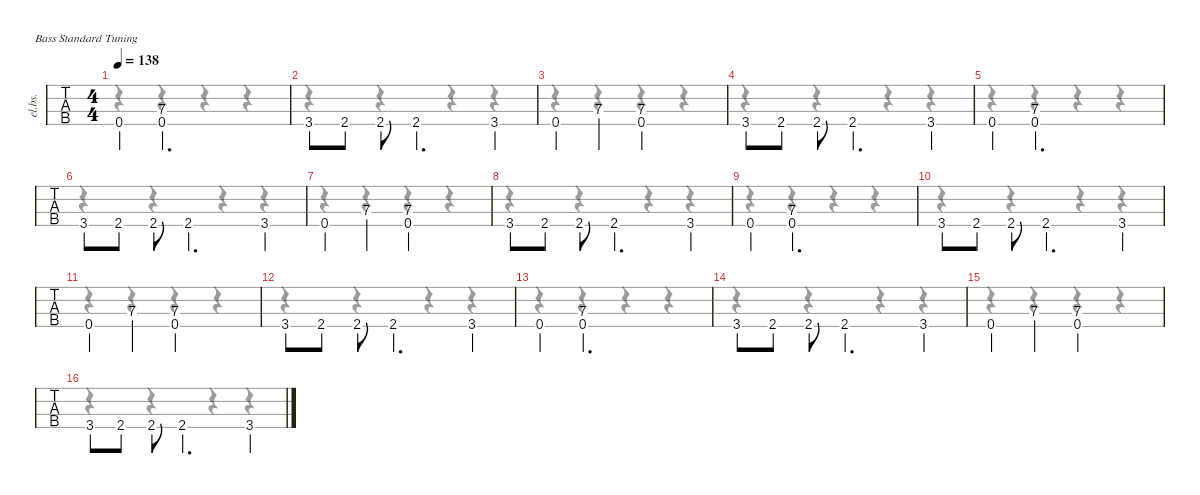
\defaultSystemsLayout 4
\hideDynamics
\bracketExtendMode nobrackets
\track ("Cliff Burton (clean)" "el.bs.") {instrument electricbassfinger}
\staff {tabs}
\tuning (G2 D2 A1 E1)
\voice
\ts (4 4)
\tempo 138
\clef f4
\ks c
0.4.4{dy f beam Up} (7.3 0.4).2{d beam Up} |
3.4.8{beam Up} 2.4{acc #}.8{beam Up} 2.4{acc #}.8{beam Up} 2.4{acc #}.4{d beam Up} 3.4.4{beam Up} |
0.4.4{beam Up} 7.3.4{beam Up} (7.3 0.4).2{beam Up} |
3.4.8{beam Up} 2.4{acc #}.8{beam Up} 2.4{acc #}.8{beam Up} 2.4{acc #}.4{d beam Up} 3.4.4{beam Up} |
0.4.4{beam Up} (7.3 0.4).2{d beam Up} |
3.4.8{beam Up} 2.4{acc #}.8{beam Up} 2.4{acc #}.8{beam Up} 2.4{acc #}.4{d beam Up} 3.4.4{beam Up} |
0.4.4{beam Up} 7.3.4{beam Up} (7.3 0.4).2{beam Up} |
3.4.8{beam Up} 2.4{acc #}.8{beam Up} 2.4{acc #}.8{beam Up} 2.4{acc #}.4{d beam Up} 3.4.4{beam Up} |
0.4.4{beam Up} (7.3 0.4).2{d beam Up} |
3.4.8{beam Up} 2.4{acc #}.8{beam Up} 2.4{acc #}.8{beam Up} 2.4{acc #}.4{d beam Up} 3.4.4{beam Up} |
0.4.4{beam Up} 7.3.4{beam Up} (7.3 0.4).2{beam Up} |
3.4.8{beam Up} 2.4{acc #}.8{beam Up} 2.4{acc #}.8{beam Up} 2.4{acc #}.4{d beam Up} 3.4.4{beam Up} |
0.4.4{beam Up} (7.3 0.4).2{d beam Up} |
3.4.8{beam Up} 2.4{acc #}.8{beam Up} 2.4{acc #}.8{beam Up} 2.4{acc #}.4{d beam Up} 3.4.4{beam Up} |
0.4.4{beam Up} 7.3.4{beam Up} (7.3 0.4).2{beam Up} |
3.4.8{beam Up} 2.4{acc #}.8{beam Up} 2.4{acc #}.8{beam Up} 2.4{acc #}.4{d beam Up} 3.4.4{beam Up}
\voice
\clef f4
\ottava regular
\simile none
\ks c
r.4{dy mf beam Down} r.4{beam Down} r.4{beam Down} r.4{beam Down} |
r.4{beam Down} r.4{beam Down} r.4{beam Down} r.4{beam Down} |
r.4{beam Down} r.4{beam Down} r.4{beam Down} r.4{beam Down} |
r.4{beam Down} r.4{beam Down} r.4{beam Down} r.4{beam Down} |
r.4{beam Down} r.4{beam Down} r.4{beam Down} r.4{beam Down} |
r.4{beam Down} r.4{beam Down} r.4{beam Down} r.4{beam Down} |
r.4{beam Down} r.4{beam Down} r.4{beam Down} r.4{beam Down} |
r.4{beam Down} r.4{beam Down} r.4{beam Down} r.4{beam Down} |
r.4{beam Down} r.4{beam Down} r.4{beam Down} r.4{beam Down} |
r.4{beam Down} r.4{beam Down} r.4{beam Down} r.4{beam Down} |
r.4{beam Down} r.4{beam Down} r.4{beam Down} r.4{beam Down} |
r.4{beam Down} r.4{beam Down} r.4{beam Down} r.4{beam Down} |
r.4{beam Down} r.4{beam Down} r.4{beam Down} r.4{beam Down} |
r.4{beam Down} r.4{beam Down} r.4{beam Down} r.4{beam Down} |
r.4{beam Down} r.4{beam Down} r.4{beam Down} r.4{beam Down} |
r.4{beam Down} r.4{beam Down} r.4{beam Down} r.4{beam Down}
